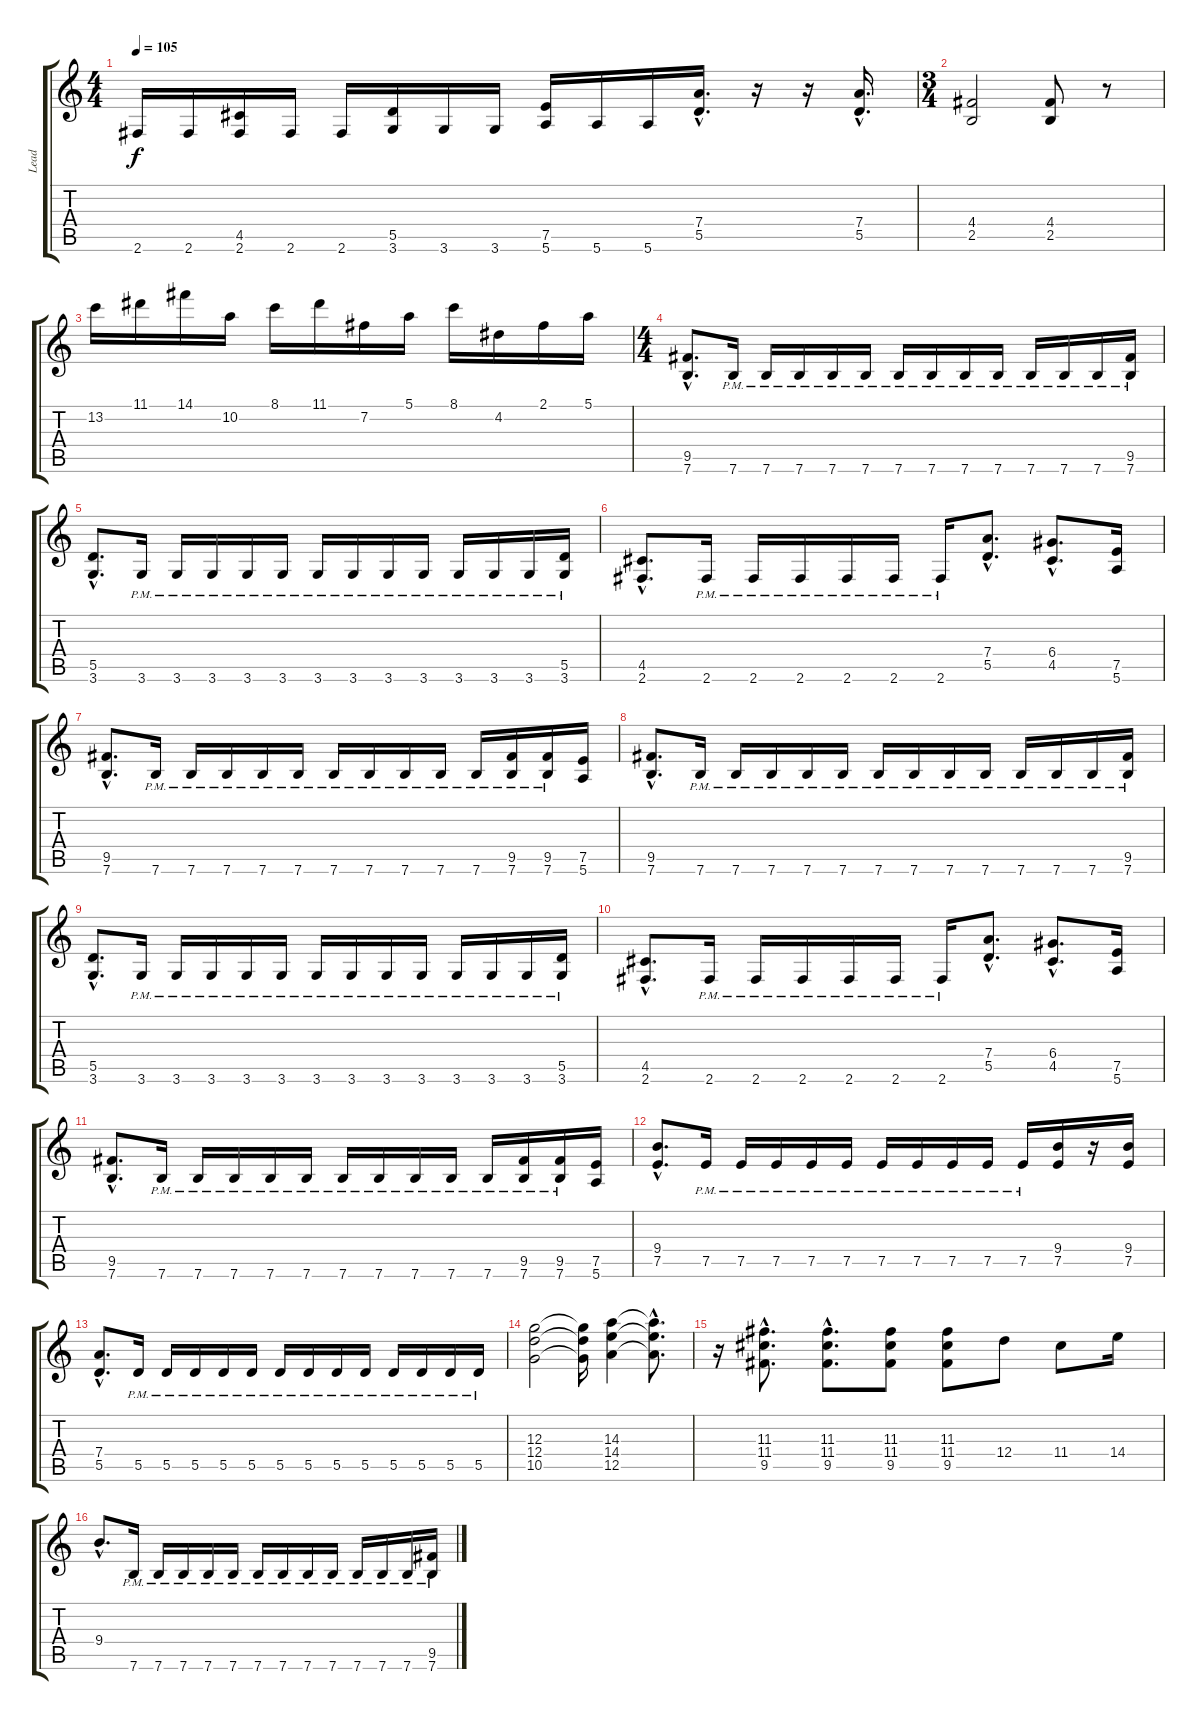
\track ("Lead" "Lead") {instrument distortionguitar}
\staff {score tabs}
\tuning (E4 B3 G3 D3 A2 E2) {hide}
\ts (4 4)
\tempo 105
\clef g2
\ks c
2.6.16{dy f} 2.6.16 (4.5 2.6).16 2.6.16 2.6.16 (5.5 3.6).16 3.6.16 3.6.16 (7.5 5.6).16 5.6.16 5.6.16 (7.4{hac} 5.5{hac}).16{d} r.16 r.16 (7.4{hac} 5.5{hac}).16{d} |
\ts (3 4)
(4.4 2.5).2 (4.4 2.5).8 r.8 |
13.2.16 11.1.16 14.1.16 10.2.16 8.1.16 11.1.16 7.2.16 5.1.16 8.1.16 4.2.16 2.1.16 5.1.16 |
\ts (4 4)
(9.5{hac} 7.6{hac}).8{d} 7.6{pm}.16 7.6{pm}.16 7.6{pm}.16 7.6{pm}.16 7.6{pm}.16 7.6{pm}.16 7.6{pm}.16 7.6{pm}.16 7.6{pm}.16 7.6{pm}.16 7.6{pm}.16 7.6{pm}.16 (9.5 7.6{pm}).16 |
(5.5{hac} 3.6{hac}).8{d} 3.6{pm}.16 3.6{pm}.16 3.6{pm}.16 3.6{pm}.16 3.6{pm}.16 3.6{pm}.16 3.6{pm}.16 3.6{pm}.16 3.6{pm}.16 3.6{pm}.16 3.6{pm}.16 3.6{pm}.16 (5.5 3.6{pm}).16 |
(4.5{hac} 2.6{hac}).8{d} 2.6{pm}.16 2.6{pm}.16 2.6{pm}.16 2.6{pm}.16 2.6{pm}.16 2.6{pm}.16 (7.4{hac} 5.5{hac}).8{d} (6.4{hac} 4.5{hac}).8{d} (7.5 5.6).16 |
(9.5{hac} 7.6{hac}).8{d} 7.6{pm}.16 7.6{pm}.16 7.6{pm}.16 7.6{pm}.16 7.6{pm}.16 7.6{pm}.16 7.6{pm}.16 7.6{pm}.16 7.6{pm}.16 7.6{pm}.16 (9.5 7.6{pm}).16 (9.5 7.6{pm}).16 (7.5 5.6).16 |
(9.5{hac} 7.6{hac}).8{d} 7.6{pm}.16 7.6{pm}.16 7.6{pm}.16 7.6{pm}.16 7.6{pm}.16 7.6{pm}.16 7.6{pm}.16 7.6{pm}.16 7.6{pm}.16 7.6{pm}.16 7.6{pm}.16 7.6{pm}.16 (9.5 7.6{pm}).16 |
(5.5{hac} 3.6{hac}).8{d} 3.6{pm}.16 3.6{pm}.16 3.6{pm}.16 3.6{pm}.16 3.6{pm}.16 3.6{pm}.16 3.6{pm}.16 3.6{pm}.16 3.6{pm}.16 3.6{pm}.16 3.6{pm}.16 3.6{pm}.16 (5.5 3.6{pm}).16 |
(4.5{hac} 2.6{hac}).8{d} 2.6{pm}.16 2.6{pm}.16 2.6{pm}.16 2.6{pm}.16 2.6{pm}.16 2.6{pm}.16 (7.4{hac} 5.5{hac}).8{d} (6.4{hac} 4.5{hac}).8{d} (7.5 5.6).16 |
(9.5{hac} 7.6{hac}).8{d} 7.6{pm}.16 7.6{pm}.16 7.6{pm}.16 7.6{pm}.16 7.6{pm}.16 7.6{pm}.16 7.6{pm}.16 7.6{pm}.16 7.6{pm}.16 7.6{pm}.16 (9.5 7.6{pm}).16 (9.5 7.6{pm}).16 (7.5 5.6).16 |
(9.4{hac} 7.5{hac}).8{d} 7.5{pm}.16 7.5{pm}.16 7.5{pm}.16 7.5{pm}.16 7.5{pm}.16 7.5{pm}.16 7.5{pm}.16 7.5{pm}.16 7.5{pm}.16 7.5{pm}.16 (9.4 7.5).16 r.16 (9.4 7.5).16 |
(7.4{hac} 5.5{hac}).8{d} 5.5{pm}.16 5.5{pm}.16 5.5{pm}.16 5.5{pm}.16 5.5{pm}.16 5.5{pm}.16 5.5{pm}.16 5.5{pm}.16 5.5{pm}.16 5.5{pm}.16 5.5{pm}.16 5.5{pm}.16 5.5{pm}.16 |
(12.3 12.4 10.5).2 (12.3{t} 12.4{t} 10.5{t}).16 (14.3 14.4 12.5).4 (14.3{hac t} 14.4{hac t} 12.5{hac t}).8{d} |
r.16 (11.3{hac} 11.4{hac} 9.5{hac}).8{d} (11.3{hac} 11.4{hac} 9.5{hac}).8{d} (11.3 11.4 9.5).8 (11.3 11.4 9.5).8 12.4.8 11.4.8 14.4.16 |
9.4{hac}.8{d} 7.6{pm}.16 7.6{pm}.16 7.6{pm}.16 7.6{pm}.16 7.6{pm}.16 7.6{pm}.16 7.6{pm}.16 7.6{pm}.16 7.6{pm}.16 7.6{pm}.16 7.6{pm}.16 7.6{pm}.16 (9.5 7.6{pm}).16
